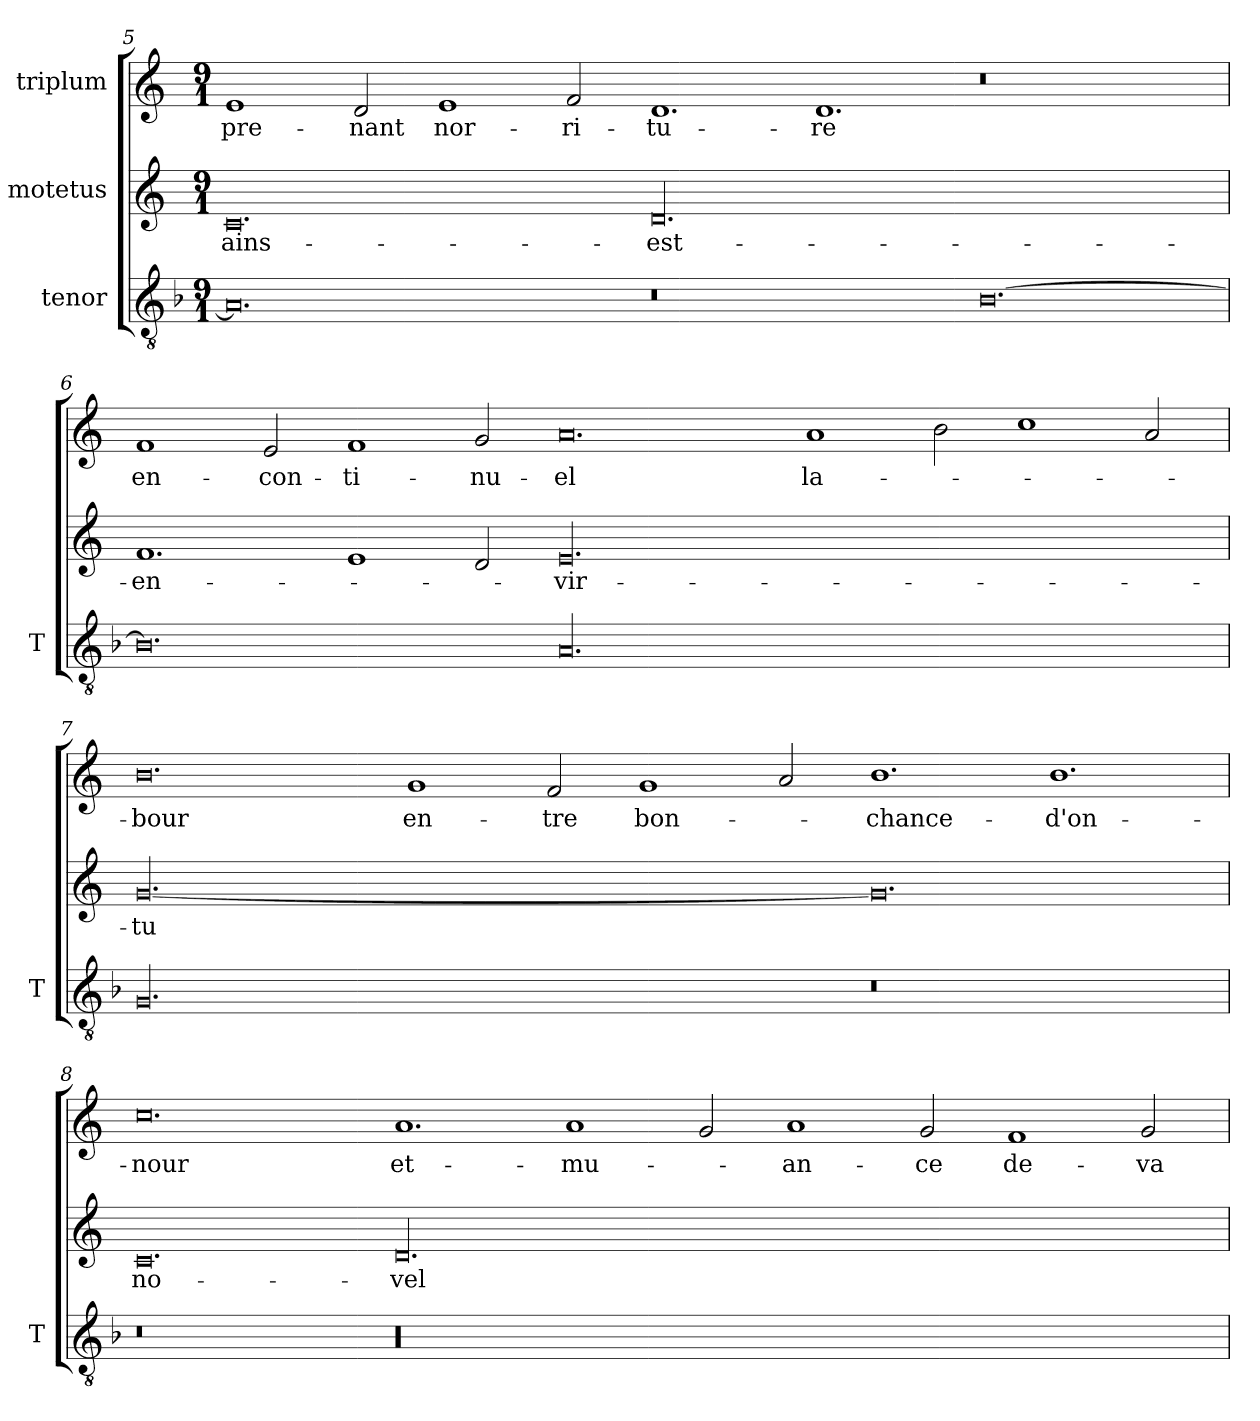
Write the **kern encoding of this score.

**kern	**kern	**text	**kern	**text
*part3	*part2	*part2	*part1	*part1
*staff3	*staff2	*staff2	*staff1	*staff1
*I"tenor	*I"motetus	*	*I"triplum	*
*I'T	*	*	*	*
*clefGv2	*clefG2	*	*clefG2	*
*k[b-]	*k[]	*	*k[]	*
*F:	*C:	*	*C:	*
*M9/1	*M9/1	*	*M9/1	*
=5	=5	=5	=5	=5
0.A/]	0.c/	ains-	1e/	pre-
.	.	.	2d/	-nant
.	.	.	1e/	nor-
.	.	.	2f/	-ri-
0.r	00.d/	est-	1.d/	-tu-
.	.	.	1.d/	-re
[0.B-\	.	.	0.r	.
!!LO:LB:g=z
=6	=6	=6	=6	=6
0.B-\]	1.f/	en-	1f/	en-
.	.	.	2e/	con-
.	1e/	.	1f/	-ti-
.	2d/	.	2g/	-nu-
00.A/	00.e/	vir-	0.a/	-el
.	.	.	1a/	la-
.	.	.	2b\	.
.	.	.	1cc\	.
.	.	.	2a/	.
=7	=7	=7	=7	=7
00.G/	[00.g/	-tu	0.b\	-bour
.	.	.	1g/	en-
.	.	.	2f/	-tre
.	.	.	1g/	bon-
.	.	.	2a/	.
0.r	0.g/]	.	1.b\	chance-
.	.	.	1.b\	d'on-
!!LO:PB:g=z
=8	=8	=8	=8	=8
0.r	0.c/	no-	0.cc\	-nour
00.r	00.d/	-vel-	1.a/	et-
.	.	.	1a/	mu-
.	.	.	2g/	.
.	.	.	1a/	-an-
.	.	.	2g/	-ce
.	.	.	1f/	de-
.	.	.	2g/	va-
=	=	=	=	=
*-	*-	*-	*-	*-
